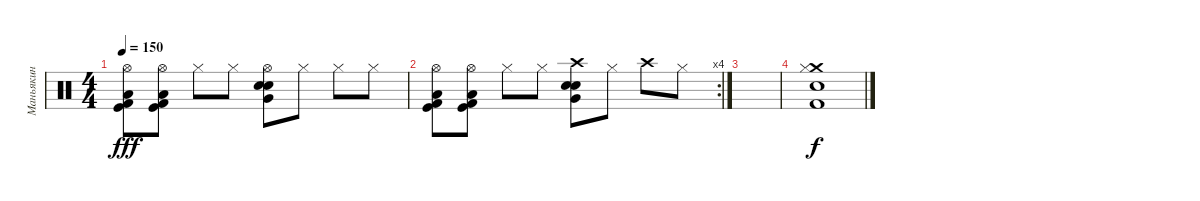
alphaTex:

\track ("Маньякин" "Маньякин") {instrument percussion}
\staff {score}
\articulation defaults
\ts (4 4)
\tempo 150
\clef neutral
\ks c
("Hi-Hat (open)" "Low Floor Tom (hit)" "Kick (hit)" "Kick (hit) 2").8{dy fff} ("Hi-Hat (open)" "Low Floor Tom (hit)" "Kick (hit)" "Kick (hit) 2").8 "Hi-Hat (closed)".8 "Hi-Hat (closed)".8 ("Hi-Hat (open)" "Very Low Tom (hit)" "Snare (hit) 2" "Electric Snare (hit)").8 "Hi-Hat (closed)".8 "Hi-Hat (closed)".8 "Hi-Hat (closed)".8 |
\rc 4
("Hi-Hat (open)" "Low Floor Tom (hit)" "Kick (hit)" "Kick (hit) 2").8 ("Hi-Hat (open)" "Low Floor Tom (hit)" "Kick (hit)" "Kick (hit) 2").8 "Hi-Hat (closed)".8 "Hi-Hat (closed)".8 ("Crash high (hit)" "Very Low Tom (hit)" "Snare (hit) 2" "Electric Snare (hit)").8 "Hi-Hat (closed)".8 "Crash high (hit)".8 "Hi-Hat (closed)".8 |
|
("Crash medium (hit)" "Snare (hit) 2" "Hi-Hat (closed)" "Kick (hit) 2").1{dy f}
